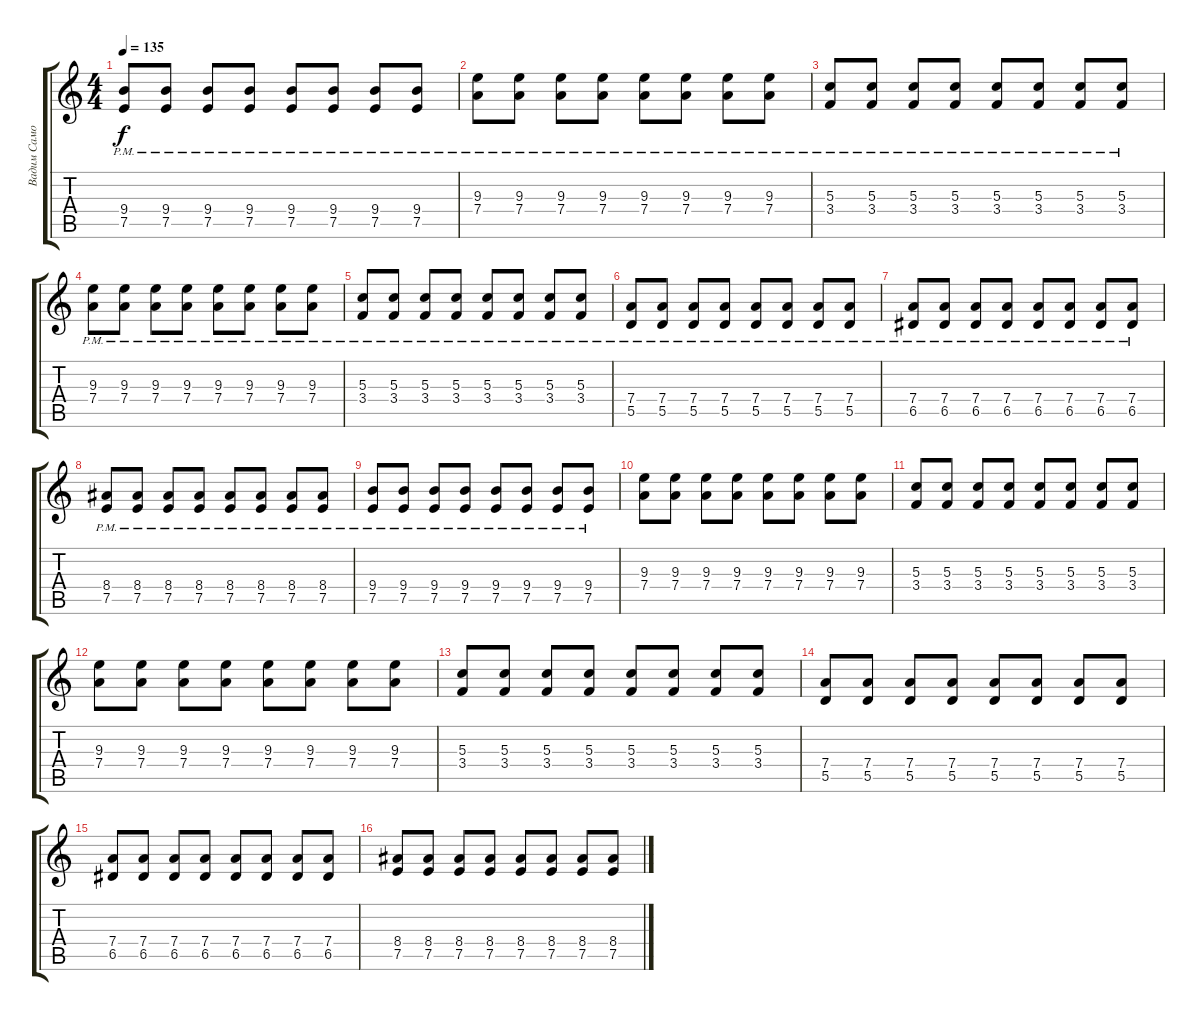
\track ("Вадим Самойлов" "Вадим Само") {instrument overdrivenguitar}
\staff {score tabs}
\tuning (E4 B3 G3 D3 A2 E2) {hide}
\ts (4 4)
\tempo 135
\clef g2
\ks c
(9.4{pm} 7.5{pm}).8{dy f} (9.4{pm} 7.5{pm}).8 (9.4{pm} 7.5{pm}).8 (9.4{pm} 7.5{pm}).8 (9.4{pm} 7.5{pm}).8 (9.4{pm} 7.5{pm}).8 (9.4{pm} 7.5{pm}).8 (9.4{pm} 7.5{pm}).8 |
(9.3{pm} 7.4{pm}).8 (9.3{pm} 7.4{pm}).8 (9.3{pm} 7.4{pm}).8 (9.3{pm} 7.4{pm}).8 (9.3{pm} 7.4{pm}).8 (9.3{pm} 7.4{pm}).8 (9.3{pm} 7.4{pm}).8 (9.3{pm} 7.4{pm}).8 |
(5.3{pm} 3.4{pm}).8 (5.3{pm} 3.4{pm}).8 (5.3{pm} 3.4{pm}).8 (5.3{pm} 3.4{pm}).8 (5.3{pm} 3.4{pm}).8 (5.3{pm} 3.4{pm}).8 (5.3{pm} 3.4{pm}).8 (5.3{pm} 3.4{pm}).8 |
(9.3{pm} 7.4{pm}).8 (9.3{pm} 7.4{pm}).8 (9.3{pm} 7.4{pm}).8 (9.3{pm} 7.4{pm}).8 (9.3{pm} 7.4{pm}).8 (9.3{pm} 7.4{pm}).8 (9.3{pm} 7.4{pm}).8 (9.3{pm} 7.4{pm}).8 |
(5.3{pm} 3.4{pm}).8 (5.3{pm} 3.4{pm}).8 (5.3{pm} 3.4{pm}).8 (5.3{pm} 3.4{pm}).8 (5.3{pm} 3.4{pm}).8 (5.3{pm} 3.4{pm}).8 (5.3{pm} 3.4{pm}).8 (5.3{pm} 3.4{pm}).8 |
(7.4{pm} 5.5{pm}).8 (7.4{pm} 5.5{pm}).8 (7.4{pm} 5.5{pm}).8 (7.4{pm} 5.5{pm}).8 (7.4{pm} 5.5{pm}).8 (7.4{pm} 5.5{pm}).8 (7.4{pm} 5.5{pm}).8 (7.4{pm} 5.5{pm}).8 |
(7.4{pm} 6.5{pm}).8 (7.4{pm} 6.5{pm}).8 (7.4{pm} 6.5{pm}).8 (7.4{pm} 6.5{pm}).8 (7.4{pm} 6.5{pm}).8 (7.4{pm} 6.5{pm}).8 (7.4{pm} 6.5{pm}).8 (7.4{pm} 6.5{pm}).8 |
(8.4{pm} 7.5{pm}).8 (8.4{pm} 7.5{pm}).8 (8.4{pm} 7.5{pm}).8 (8.4{pm} 7.5{pm}).8 (8.4{pm} 7.5{pm}).8 (8.4{pm} 7.5{pm}).8 (8.4{pm} 7.5{pm}).8 (8.4{pm} 7.5{pm}).8 |
(9.4{pm} 7.5{pm}).8 (9.4{pm} 7.5{pm}).8 (9.4{pm} 7.5{pm}).8 (9.4{pm} 7.5{pm}).8 (9.4{pm} 7.5{pm}).8 (9.4{pm} 7.5{pm}).8 (9.4{pm} 7.5{pm}).8 (9.4{pm} 7.5{pm}).8 |
(9.3 7.4).8 (9.3 7.4).8 (9.3 7.4).8 (9.3 7.4).8 (9.3 7.4).8 (9.3 7.4).8 (9.3 7.4).8 (9.3 7.4).8 |
(5.3 3.4).8 (5.3 3.4).8 (5.3 3.4).8 (5.3 3.4).8 (5.3 3.4).8 (5.3 3.4).8 (5.3 3.4).8 (5.3 3.4).8 |
(9.3 7.4).8 (9.3 7.4).8 (9.3 7.4).8 (9.3 7.4).8 (9.3 7.4).8 (9.3 7.4).8 (9.3 7.4).8 (9.3 7.4).8 |
(5.3 3.4).8 (5.3 3.4).8 (5.3 3.4).8 (5.3 3.4).8 (5.3 3.4).8 (5.3 3.4).8 (5.3 3.4).8 (5.3 3.4).8 |
(7.4 5.5).8{volume 15} (7.4 5.5).8 (7.4 5.5).8 (7.4 5.5).8 (7.4 5.5).8 (7.4 5.5).8 (7.4 5.5).8 (7.4 5.5).8 |
(7.4 6.5).8 (7.4 6.5).8 (7.4 6.5).8 (7.4 6.5).8 (7.4 6.5).8 (7.4 6.5).8 (7.4 6.5).8 (7.4 6.5).8 |
(8.4 7.5).8 (8.4 7.5).8 (8.4 7.5).8 (8.4 7.5).8 (8.4 7.5).8 (8.4 7.5).8 (8.4 7.5).8 (8.4 7.5).8
